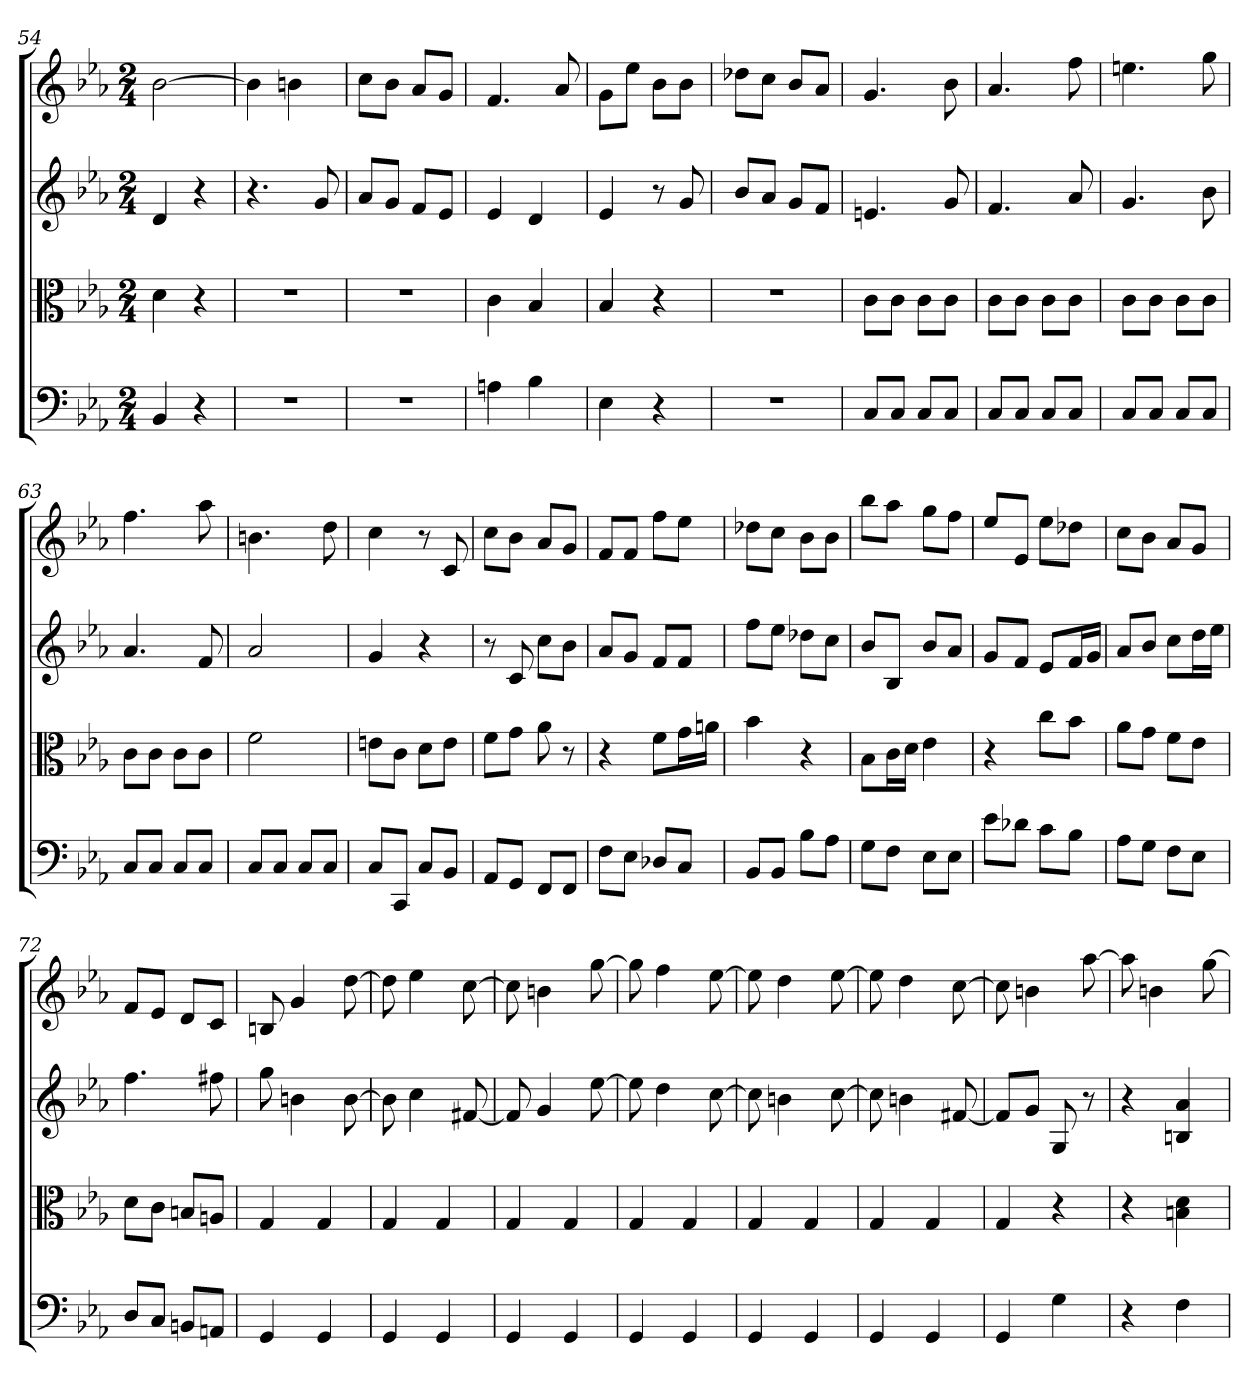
**kern	**kern	**kern	**kern
*part4	*part3	*part2	*part1
*staff4	*staff3	*staff2	*staff1
*clefF4	*clefC3	*clefG2	*clefG2
*k[b-e-a-]	*k[b-e-a-]	*k[b-e-a-]	*k[b-e-a-]
*E-:	*E-:	*E-:	*E-:
*M2/4	*M2/4	*M2/4	*M2/4
=54	=54	=54	=54
4BB-	4d	4d	[2b-
4r	4r	4r	.
=55	=55	=55	=55
2r	2r	4.r	4b-]
.	.	.	4bn
.	.	8g	.
=56	=56	=56	=56
2r	2r	8a-/L	8cc\L
.	.	8g/J	8b-\J
.	.	8f/L	8a-/L
.	.	8e-/J	8g/J
=57	=57	=57	=57
4An	4c	4e-	4.f
4B-	4B-	4d	.
.	.	.	8a-
=58	=58	=58	=58
4E-	4B-	4e-	8g\L
.	.	.	8ee-\J
4r	4r	8r	8b-\L
.	.	8g	8b-\J
=59	=59	=59	=59
2r	2r	8b-/L	8dd-X\L
.	.	8a-/J	8cc\J
.	.	8g/L	8b-/L
.	.	8f/J	8a-/J
=60	=60	=60	=60
8C/L	8c\L	4.en	4.g
8C/J	8c\J	.	.
8C/L	8c\L	.	.
8C/J	8c\J	8g	8b-
=61	=61	=61	=61
8C/L	8c\L	4.f	4.a-
8C/J	8c\J	.	.
8C/L	8c\L	.	.
8C/J	8c\J	8a-	8ff
=62	=62	=62	=62
8C/L	8c\L	4.g	4.een
8C/J	8c\J	.	.
8C/L	8c\L	.	.
8C/J	8c\J	8b-	8gg
=63	=63	=63	=63
8C/L	8c\L	4.a-	4.ff
8C/J	8c\J	.	.
8C/L	8c\L	.	.
8C/J	8c\J	8f	8aa-
=64	=64	=64	=64
8C/L	2f	2a-	4.bn
8C/J	.	.	.
8C/L	.	.	.
8C/J	.	.	8dd
=65	=65	=65	=65
8C/L	8en\L	4g	4cc
8CC/J	8c\J	.	.
8C/L	8d\L	4r	8r
8BB-/J	8e\J	.	8c
=66	=66	=66	=66
8AA-/L	8f\L	8r	8cc\L
8GG/J	8g\J	8c	8b-\J
8FF/L	8a-	8cc\L	8a-/L
8FF/J	8r	8b-\J	8g/J
=67	=67	=67	=67
8F\L	4r	8a-/L	8f/L
8E-\J	.	8g/J	8f/J
8D-X/L	8f\L	8f/L	8ff\L
8C/J	16g\L	8f/J	8ee-\J
.	16an\JJ	.	.
=68	=68	=68	=68
8BB-/L	4b-	8ff\L	8dd-X\L
8BB-/J	.	8ee-\J	8cc\J
8B-\L	4r	8dd-X\L	8b-\L
8A-\J	.	8cc\J	8b-\J
=69	=69	=69	=69
8G\L	8B-\L	8b-/L	8bb-\L
8F\J	16c\L	8B-/J	8aa-\J
.	16d\JJ	.	.
8E-\L	4e-	8b-/L	8gg\L
8E-\J	.	8a-/J	8ff\J
=70	=70	=70	=70
8e-\L	4r	8g/L	8ee-/L
8d-X\J	.	8f/J	8e-/J
8c\L	8cc\L	8e-/L	8ee-\L
8B-\J	8b-\J	16f/L	8dd-X\J
.	.	16g/JJ	.
=71	=71	=71	=71
8A-\L	8a-\L	8a-/L	8cc\L
8G\J	8g\J	8b-/J	8b-\J
8F\L	8f\L	8cc\L	8a-/L
8E-\J	8e-\J	16dd\L	8g/J
.	.	16ee-\JJ	.
=72	=72	=72	=72
8D/L	8d\L	4.ff	8f/L
8C/J	8c\J	.	8e-/J
8BBn/L	8Bn/L	.	8d/L
8AAn/J	8An/J	8ff#X	8c/J
=73	=73	=73	=73
4GG	4G	8gg	8Bn
.	.	4bn	4g
4GG	4G	.	.
.	.	[8b	[8dd
=74	=74	=74	=74
4GG	4G	8b]	8dd]
.	.	4cc	4ee-
4GG	4G	.	.
.	.	[8f#X	[8cc
=75	=75	=75	=75
4GG	4G	8f#]	8cc]
.	.	4g	4bn
4GG	4G	.	.
.	.	[8ee-	[8gg
=76	=76	=76	=76
4GG	4G	8ee-]	8gg]
.	.	4dd	4ff
4GG	4G	.	.
.	.	[8cc	[8ee-
=77	=77	=77	=77
4GG	4G	8cc]	8ee-]
.	.	4bn	4dd
4GG	4G	.	.
.	.	[8cc	[8ee-
=78	=78	=78	=78
4GG	4G	8cc]	8ee-]
.	.	4bn	4dd
4GG	4G	.	.
.	.	[8f#X	[8cc
=79	=79	=79	=79
4GG	4G	8f#/L]	8cc]
.	.	8g/J	4bn
4G	4r	8G	.
.	.	8r	[8aa-
=80	=80	=80	=80
4r	4r	4r	8aa-]
.	.	.	4bn
4F	4Bn 4d	4Bn 4a-	.
.	.	.	[8gg
=	=	=	=
*-	*-	*-	*-
